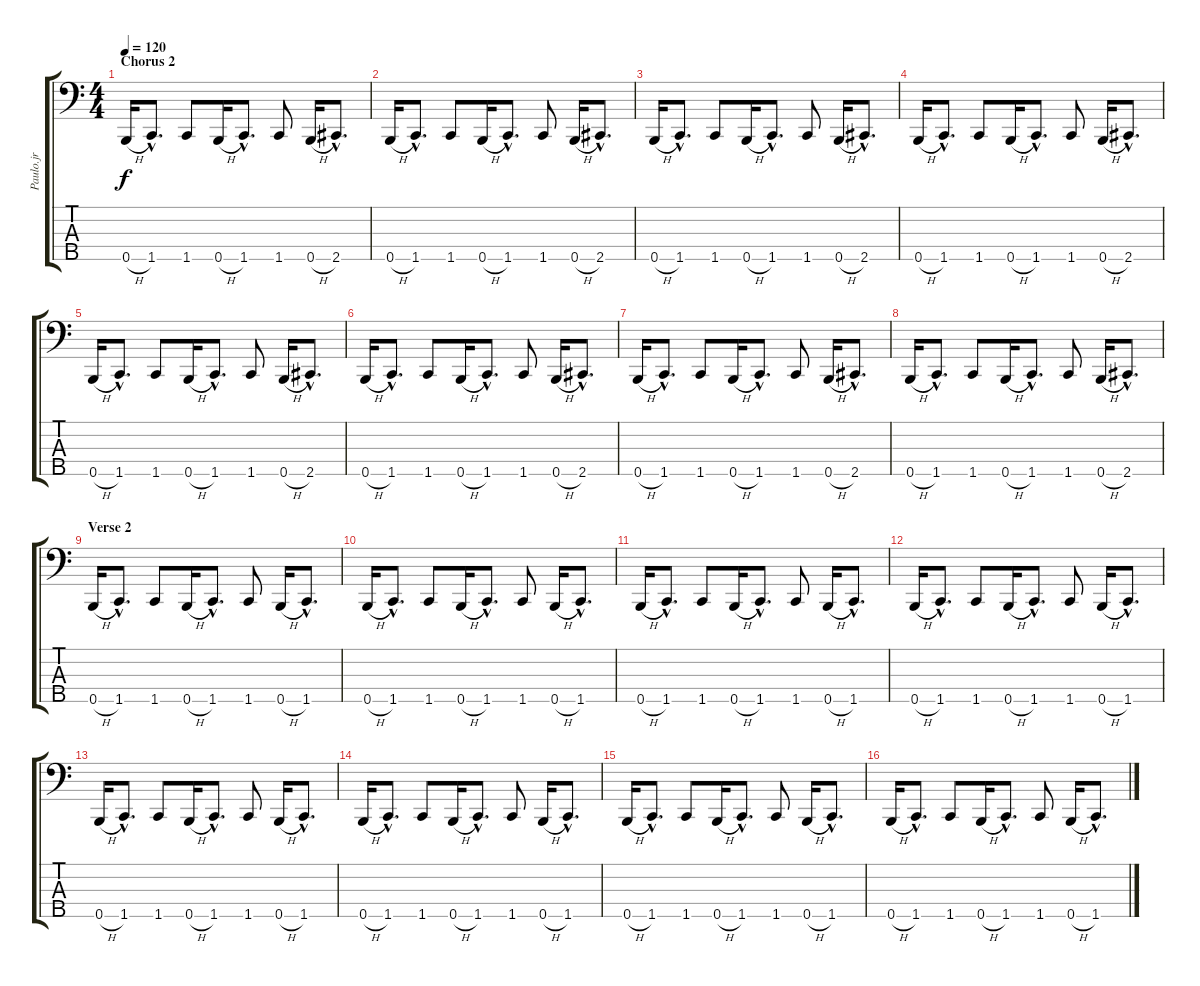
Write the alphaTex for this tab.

\track ("Paulo.jr" "Paulo.jr") {instrument electricbassfinger}
\staff {score tabs}
\tuning (G2 D2 A1 E1 B0) {hide}
\ts (4 4)
\section ("" "Chorus 2")
\tempo 120
\clef f4
\ks c
0.5{h}.16{dy f} 1.5{hac}.8{d} 1.5.8 0.5{h}.16 1.5{hac}.8{d} 1.5.8 0.5{h}.16 2.5{hac}.8{d} |
0.5{h}.16 1.5{hac}.8{d} 1.5.8 0.5{h}.16 1.5{hac}.8{d} 1.5.8 0.5{h}.16 2.5{hac}.8{d} |
0.5{h}.16 1.5{hac}.8{d} 1.5.8 0.5{h}.16 1.5{hac}.8{d} 1.5.8 0.5{h}.16 2.5{hac}.8{d} |
0.5{h}.16 1.5{hac}.8{d} 1.5.8 0.5{h}.16 1.5{hac}.8{d} 1.5.8 0.5{h}.16 2.5{hac}.8{d} |
0.5{h}.16 1.5{hac}.8{d} 1.5.8 0.5{h}.16 1.5{hac}.8{d} 1.5.8 0.5{h}.16 2.5{hac}.8{d} |
0.5{h}.16 1.5{hac}.8{d} 1.5.8 0.5{h}.16 1.5{hac}.8{d} 1.5.8 0.5{h}.16 2.5{hac}.8{d} |
0.5{h}.16 1.5{hac}.8{d} 1.5.8 0.5{h}.16 1.5{hac}.8{d} 1.5.8 0.5{h}.16 2.5{hac}.8{d} |
0.5{h}.16 1.5{hac}.8{d} 1.5.8 0.5{h}.16 1.5{hac}.8{d} 1.5.8 0.5{h}.16 2.5{hac}.8{d} |
\section ("" "Verse 2")
0.5{h}.16 1.5{hac}.8{d} 1.5.8 0.5{h}.16 1.5{hac}.8{d} 1.5.8 0.5{h}.16 1.5{hac}.8{d} |
0.5{h}.16 1.5{hac}.8{d} 1.5.8 0.5{h}.16 1.5{hac}.8{d} 1.5.8 0.5{h}.16 1.5{hac}.8{d} |
0.5{h}.16 1.5{hac}.8{d} 1.5.8 0.5{h}.16 1.5{hac}.8{d} 1.5.8 0.5{h}.16 1.5{hac}.8{d} |
0.5{h}.16 1.5{hac}.8{d} 1.5.8 0.5{h}.16 1.5{hac}.8{d} 1.5.8 0.5{h}.16 1.5{hac}.8{d} |
0.5{h}.16 1.5{hac}.8{d} 1.5.8 0.5{h}.16 1.5{hac}.8{d} 1.5.8 0.5{h}.16 1.5{hac}.8{d} |
0.5{h}.16 1.5{hac}.8{d} 1.5.8 0.5{h}.16 1.5{hac}.8{d} 1.5.8 0.5{h}.16 1.5{hac}.8{d} |
0.5{h}.16 1.5{hac}.8{d} 1.5.8 0.5{h}.16 1.5{hac}.8{d} 1.5.8 0.5{h}.16 1.5{hac}.8{d} |
0.5{h}.16 1.5{hac}.8{d} 1.5.8 0.5{h}.16 1.5{hac}.8{d} 1.5.8 0.5{h}.16 1.5{hac}.8{d}
